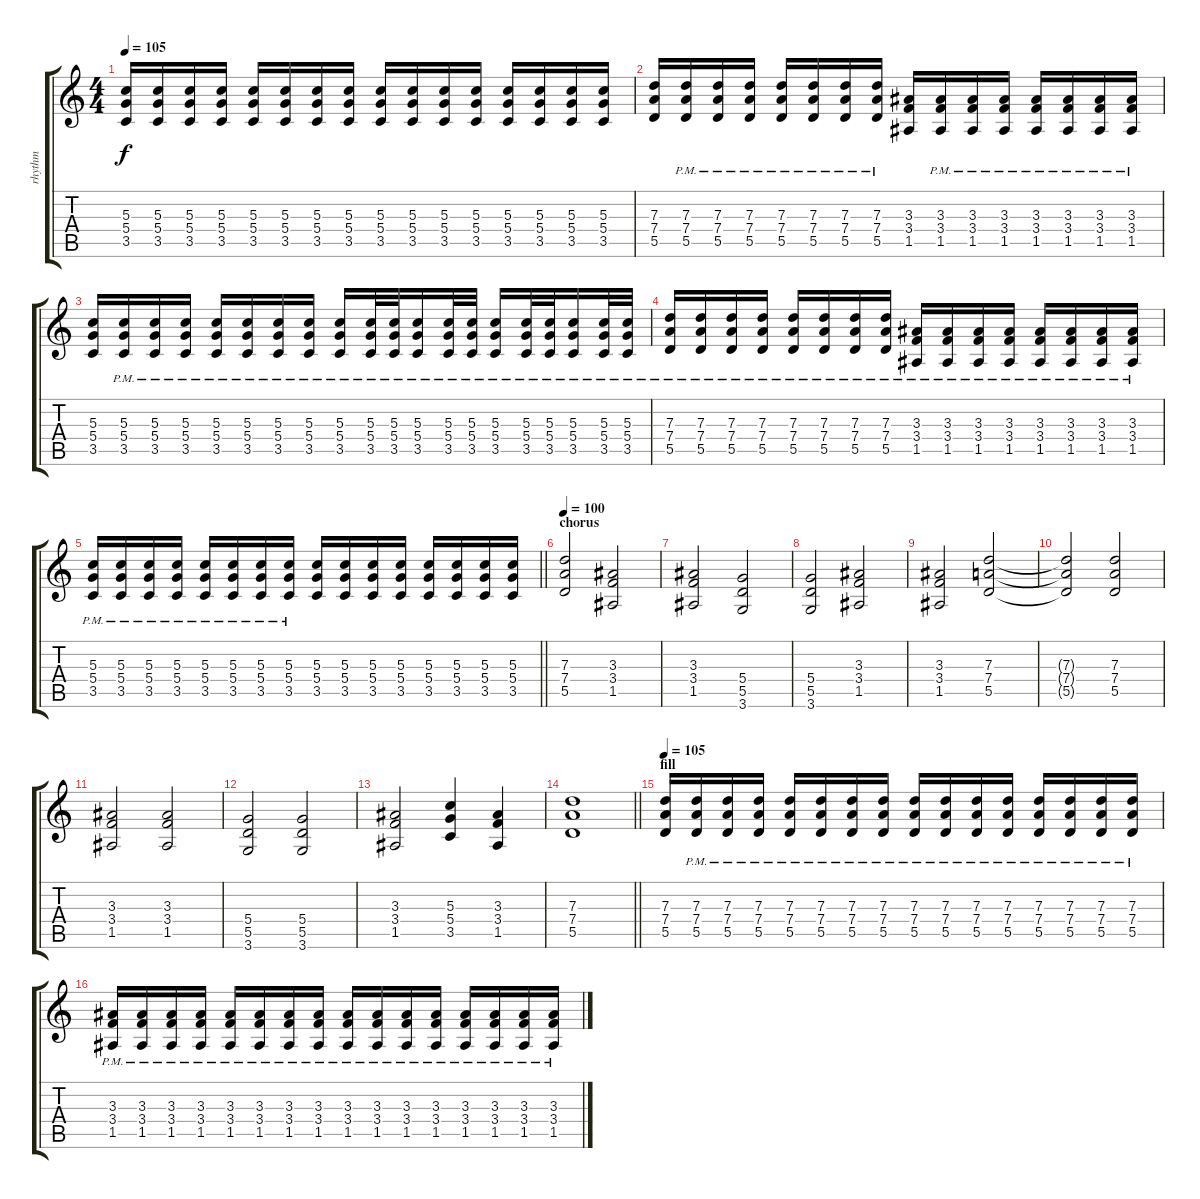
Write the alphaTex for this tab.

\track ("rhythm" "rhythm") {instrument distortionguitar}
\staff {score tabs}
\tuning (E4 B3 G3 D3 A2 E2) {hide}
\ts (4 4)
\tempo 105
\clef g2
\ks c
(5.3 5.4 3.5).16{dy f} (5.3 5.4 3.5).16 (5.3 5.4 3.5).16 (5.3 5.4 3.5).16 (5.3 5.4 3.5).16 (5.3 5.4 3.5).16 (5.3 5.4 3.5).16 (5.3 5.4 3.5).16 (5.3 5.4 3.5).16 (5.3 5.4 3.5).16 (5.3 5.4 3.5).16 (5.3 5.4 3.5).16 (5.3 5.4 3.5).16 (5.3 5.4 3.5).16 (5.3 5.4 3.5).16 (5.3 5.4 3.5).16 |
(7.3 7.4 5.5).16 (7.3{pm} 7.4{pm} 5.5{pm}).16 (7.3{pm} 7.4{pm} 5.5{pm}).16 (7.3{pm} 7.4{pm} 5.5{pm}).16 (7.3{pm} 7.4{pm} 5.5{pm}).16 (7.3{pm} 7.4{pm} 5.5{pm}).16 (7.3{pm} 7.4{pm} 5.5{pm}).16 (7.3{pm} 7.4{pm} 5.5{pm}).16 (3.3 3.4 1.5).16 (3.3{pm} 3.4{pm} 1.5{pm}).16 (3.3{pm} 3.4{pm} 1.5{pm}).16 (3.3{pm} 3.4{pm} 1.5{pm}).16 (3.3{pm} 3.4{pm} 1.5{pm}).16 (3.3{pm} 3.4{pm} 1.5{pm}).16 (3.3{pm} 3.4{pm} 1.5{pm}).16 (3.3{pm} 3.4{pm} 1.5{pm}).16 |
(5.3 5.4 3.5).16 (5.3{pm} 5.4{pm} 3.5{pm}).16 (5.3{pm} 5.4{pm} 3.5{pm}).16 (5.3{pm} 5.4{pm} 3.5{pm}).16 (5.3{pm} 5.4{pm} 3.5{pm}).16 (5.3{pm} 5.4{pm} 3.5{pm}).16 (5.3{pm} 5.4{pm} 3.5{pm}).16 (5.3{pm} 5.4{pm} 3.5{pm}).16 (5.3{pm} 5.4{pm} 3.5{pm}).16 (5.3{pm} 5.4{pm} 3.5{pm}).32 (5.3{pm} 5.4{pm} 3.5{pm}).32 (5.3{pm} 5.4{pm} 3.5{pm}).16 (5.3{pm} 5.4{pm} 3.5{pm}).32 (5.3{pm} 5.4{pm} 3.5{pm}).32 (5.3{pm} 5.4{pm} 3.5{pm}).16 (5.3{pm} 5.4{pm} 3.5{pm}).32 (5.3{pm} 5.4{pm} 3.5{pm}).32 (5.3{pm} 5.4{pm} 3.5{pm}).16 (5.3{pm} 5.4{pm} 3.5{pm}).32 (5.3{pm} 5.4{pm} 3.5{pm}).32 |
(7.3{pm} 7.4{pm} 5.5{pm}).16 (7.3{pm} 7.4{pm} 5.5{pm}).16 (7.3{pm} 7.4{pm} 5.5{pm}).16 (7.3{pm} 7.4{pm} 5.5{pm}).16 (7.3{pm} 7.4{pm} 5.5{pm}).16 (7.3{pm} 7.4{pm} 5.5{pm}).16 (7.3{pm} 7.4{pm} 5.5{pm}).16 (7.3{pm} 7.4{pm} 5.5{pm}).16 (3.3{pm} 3.4{pm} 1.5{pm}).16 (3.3{pm} 3.4{pm} 1.5{pm}).16 (3.3{pm} 3.4{pm} 1.5{pm}).16 (3.3{pm} 3.4{pm} 1.5{pm}).16 (3.3{pm} 3.4{pm} 1.5{pm}).16 (3.3{pm} 3.4{pm} 1.5{pm}).16 (3.3{pm} 3.4{pm} 1.5{pm}).16 (3.3{pm} 3.4{pm} 1.5{pm}).16 |
\barLineRight lightlight
(5.3{pm} 5.4{pm} 3.5{pm}).16 (5.3{pm} 5.4{pm} 3.5{pm}).16 (5.3{pm} 5.4{pm} 3.5{pm}).16 (5.3{pm} 5.4{pm} 3.5{pm}).16 (5.3{pm} 5.4{pm} 3.5{pm}).16 (5.3{pm} 5.4{pm} 3.5{pm}).16 (5.3{pm} 5.4{pm} 3.5{pm}).16 (5.3{pm} 5.4{pm} 3.5{pm}).16 (5.3 5.4 3.5).16 (5.3 5.4 3.5).16 (5.3 5.4 3.5).16 (5.3 5.4 3.5).16 (5.3 5.4 3.5).16 (5.3 5.4 3.5).16 (5.3 5.4 3.5).16 (5.3 5.4 3.5).16 |
\section ("" "chorus")
\tempo 100
(7.3 7.4 5.5).2{volume 9} (3.3 3.4 1.5).2 |
(3.3 3.4 1.5).2 (5.4 5.5 3.6).2 |
(5.4 5.5 3.6).2 (3.3 3.4 1.5).2 |
(3.3 3.4 1.5).2 (7.3 7.4 5.5).2 |
(7.3{t} 7.4{t} 5.5{t}).2 (7.3 7.4 5.5).2 |
(3.3 3.4 1.5).2 (3.3 3.4 1.5).2 |
(5.4 5.5 3.6).2 (5.4 5.5 3.6).2 |
(3.3 3.4 1.5).2 (5.3 5.4 3.5).4 (3.3 3.4 1.5).4 |
\barLineRight lightlight
(7.3 7.4 5.5).1 |
\section ("" "fill")
\tempo 105
(7.3 7.4 5.5).16 (7.3{pm} 7.4{pm} 5.5{pm}).16 (7.3{pm} 7.4{pm} 5.5{pm}).16 (7.3{pm} 7.4{pm} 5.5{pm}).16 (7.3{pm} 7.4{pm} 5.5{pm}).16 (7.3{pm} 7.4{pm} 5.5{pm}).16 (7.3{pm} 7.4{pm} 5.5{pm}).16 (7.3{pm} 7.4{pm} 5.5{pm}).16 (7.3{pm} 7.4{pm} 5.5{pm}).16 (7.3{pm} 7.4{pm} 5.5{pm}).16 (7.3{pm} 7.4{pm} 5.5{pm}).16 (7.3{pm} 7.4{pm} 5.5{pm}).16 (7.3{pm} 7.4{pm} 5.5{pm}).16 (7.3{pm} 7.4{pm} 5.5{pm}).16 (7.3{pm} 7.4{pm} 5.5{pm}).16 (7.3{pm} 7.4{pm} 5.5{pm}).16 |
(3.3{pm} 3.4{pm} 1.5{pm}).16 (3.3{pm} 3.4{pm} 1.5{pm}).16 (3.3{pm} 3.4{pm} 1.5{pm}).16 (3.3{pm} 3.4{pm} 1.5{pm}).16 (3.3{pm} 3.4{pm} 1.5{pm}).16 (3.3{pm} 3.4{pm} 1.5{pm}).16 (3.3{pm} 3.4{pm} 1.5{pm}).16 (3.3{pm} 3.4{pm} 1.5{pm}).16 (3.3{pm} 3.4{pm} 1.5{pm}).16 (3.3{pm} 3.4{pm} 1.5{pm}).16 (3.3{pm} 3.4{pm} 1.5{pm}).16 (3.3{pm} 3.4{pm} 1.5{pm}).16 (3.3{pm} 3.4{pm} 1.5{pm}).16 (3.3{pm} 3.4{pm} 1.5{pm}).16 (3.3{pm} 3.4{pm} 1.5{pm}).16 (3.3{pm} 3.4{pm} 1.5{pm}).16
